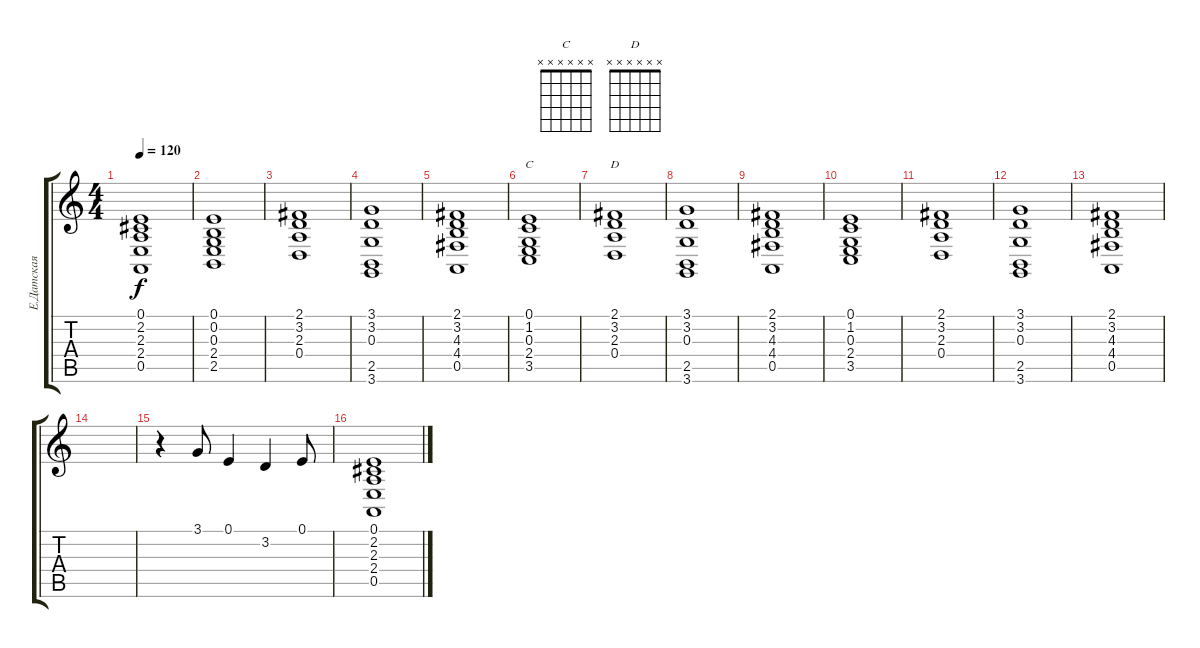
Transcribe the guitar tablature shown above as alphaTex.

\track ("Е.Датская" "Е.Датская") {instrument pad8sweep}
\staff {score tabs}
\tuning (E4 B3 G3 D3 A2 E2) {hide}
\chord ("C" x x x x x x)
\chord ("D" x x x x x x)
\ts (4 4)
\tempo 120
\clef g2
\ks c
(0.1 2.2 2.3 2.4 0.5).1{dy f} |
(0.1 0.2 0.3 2.4 2.5).1 |
(2.1 3.2 2.3 0.4).1 |
(3.1 3.2 0.3 2.5 3.6).1 |
(2.1 3.2 4.3 4.4 0.5).1 |
(0.1 1.2 0.3 2.4 3.5).1{ch "C"} |
(2.1 3.2 2.3 0.4).1{ch "D"} |
(3.1 3.2 0.3 2.5 3.6).1 |
(2.1 3.2 4.3 4.4 0.5).1 |
(0.1 1.2 0.3 2.4 3.5).1 |
(2.1 3.2 2.3 0.4).1 |
(3.1 3.2 0.3 2.5 3.6).1 |
(2.1 3.2 4.3 4.4 0.5).1 |
|
r.4 3.1.8 0.1.4 3.2.4 0.1.8 |
(0.1 2.2 2.3 2.4 0.5).1
